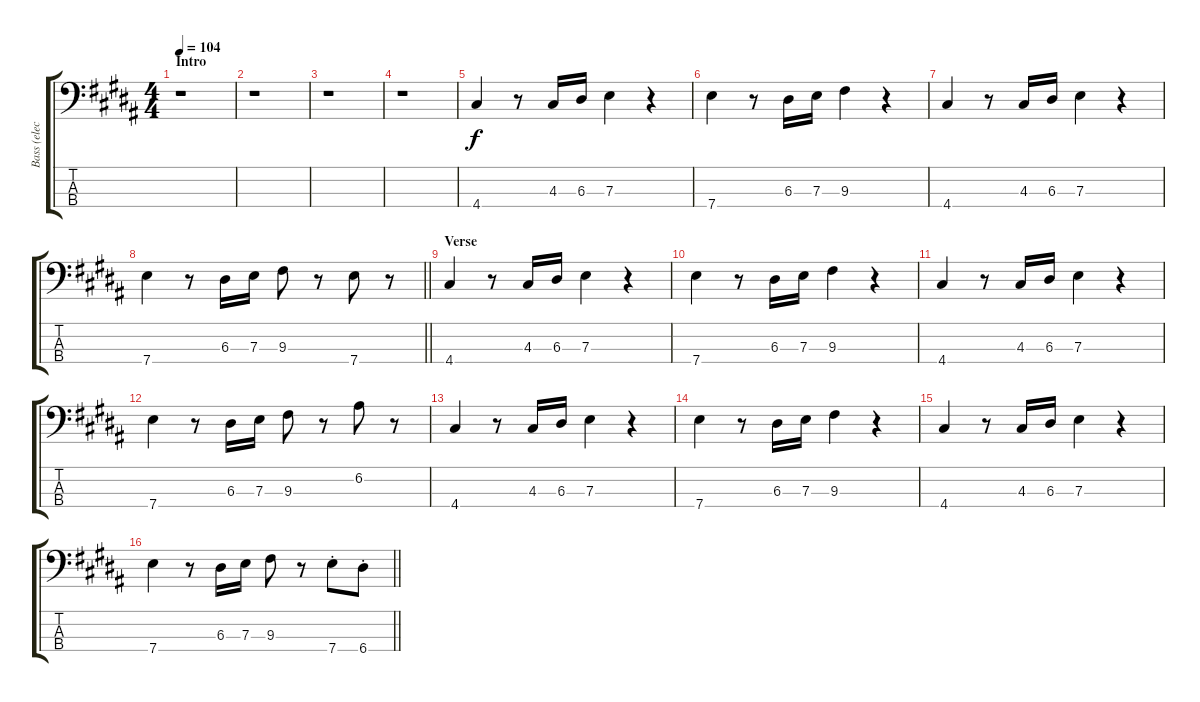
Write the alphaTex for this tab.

\track ("Bass (elec.)" "Bass (elec") {instrument electricbassfinger}
\staff {score tabs}
\tuning (F2 E2 A1 A1) {hide}
\ts (4 4)
\section ("" "Intro")
\tempo 104
\clef f4
\ks b
r.1{dy f instrument electricbassfinger} |
r.1 |
r.1 |
r.1 |
4.4.4 r.8 4.3.16 6.3.16 7.3.4 r.4 |
7.4.4 r.8 6.3.16 7.3.16 9.3.4 r.4 |
4.4.4 r.8 4.3.16 6.3.16 7.3.4 r.4 |
\barLineRight lightlight
7.4.4 r.8 6.3.16 7.3.16 9.3.8 r.8 7.4.8 r.8 |
\section ("" "Verse")
4.4.4 r.8 4.3.16 6.3.16 7.3.4 r.4 |
7.4.4 r.8 6.3.16 7.3.16 9.3.4 r.4 |
4.4.4 r.8 4.3.16 6.3.16 7.3.4 r.4 |
7.4.4 r.8 6.3.16 7.3.16 9.3.8 r.8 6.2.8 r.8 |
4.4.4 r.8 4.3.16 6.3.16 7.3.4 r.4 |
7.4.4 r.8 6.3.16 7.3.16 9.3.4 r.4 |
4.4.4 r.8 4.3.16 6.3.16 7.3.4 r.4 |
\barLineRight lightlight
7.4.4 r.8 6.3.16 7.3.16 9.3.8 r.8 7.4{st}.8 6.4{st}.8
